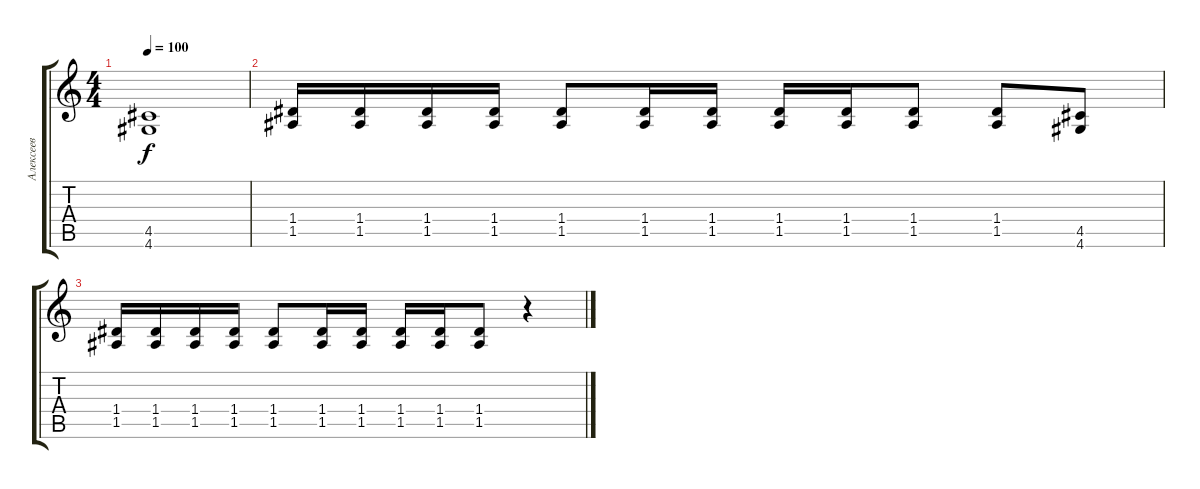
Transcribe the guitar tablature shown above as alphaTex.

\track ("Алексеев" "Алексеев") {instrument distortionguitar}
\staff {score tabs}
\tuning (E4 B3 G3 D3 A2 E2) {hide}
\ts (4 4)
\tempo 100
\clef g2
\ks c
(4.5 4.6).1{dy f} |
(1.4 1.5).16 (1.4 1.5).16 (1.4 1.5).16 (1.4 1.5).16 (1.4 1.5).8 (1.4 1.5).16 (1.4 1.5).16 (1.4 1.5).16 (1.4 1.5).16 (1.4 1.5).8 (1.4 1.5).8 (4.5 4.6).8 |
(1.4 1.5).16 (1.4 1.5).16 (1.4 1.5).16 (1.4 1.5).16 (1.4 1.5).8 (1.4 1.5).16 (1.4 1.5).16 (1.4 1.5).16 (1.4 1.5).16 (1.4 1.5).8 r.4
